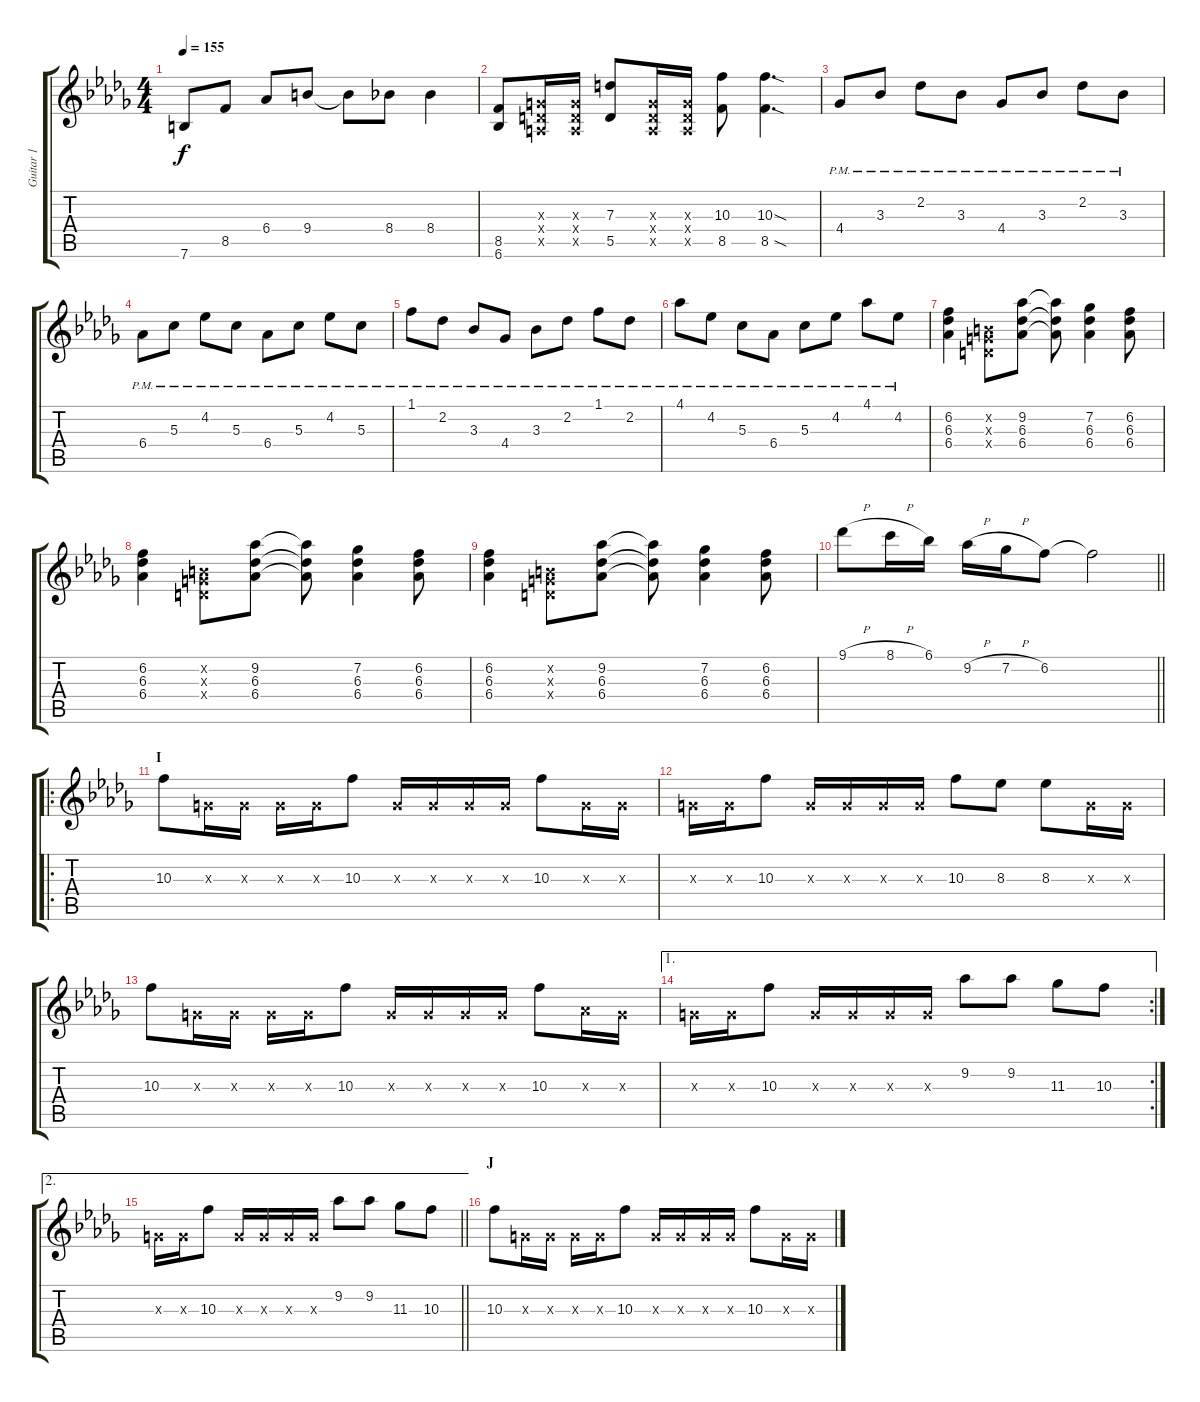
\track ("Guitar 1" "Guitar 1") {instrument distortionguitar}
\staff {score tabs}
\tuning (E4 B3 G3 D3 A2 E2) {hide}
\ts (4 4)
\tempo 155
\clef g2
\ks db
7.6.8{dy f} 8.5.8 6.4.8 9.4.8 9.4{t}.8 8.4.8 8.4.4 |
(8.5 6.6).8 (0.3{x} 0.4{x} 0.5{x}).16 (0.3{x} 0.4{x} 0.5{x}).16 (7.3 5.5).8 (0.3{x} 0.4{x} 0.5{x}).16 (0.3{x} 0.4{x} 0.5{x}).16 (10.3 8.5).8 (10.3{sod} 8.5{sod}).4{d} |
4.4{pm}.8 3.3{pm}.8 2.2{pm}.8 3.3{pm}.8 4.4{pm}.8 3.3{pm}.8 2.2{pm}.8 3.3{pm}.8 |
6.4{pm}.8 5.3{pm}.8 4.2{pm}.8 5.3{pm}.8 6.4{pm}.8 5.3{pm}.8 4.2{pm}.8 5.3{pm}.8 |
1.1{pm}.8 2.2{pm}.8 3.3{pm}.8 4.4{pm}.8 3.3{pm}.8 2.2{pm}.8 1.1{pm}.8 2.2{pm}.8 |
4.1{pm}.8 4.2{pm}.8 5.3{pm}.8 6.4{pm}.8 5.3{pm}.8 4.2{pm}.8 4.1{pm}.8 4.2{pm}.8 |
(6.2 6.3 6.4).4 (0.2{x} 0.3{x} 0.4{x}).8 (9.2 6.3 6.4).8 (9.2{t} 6.3{t} 6.4{t}).8 (7.2 6.3 6.4).4 (6.2 6.3 6.4).8 |
(6.2 6.3 6.4).4 (0.2{x} 0.3{x} 0.4{x}).8 (9.2 6.3 6.4).8 (9.2{t} 6.3{t} 6.4{t}).8 (7.2 6.3 6.4).4 (6.2 6.3 6.4).8 |
(6.2 6.3 6.4).4 (0.2{x} 0.3{x} 0.4{x}).8 (9.2 6.3 6.4).8 (9.2{t} 6.3{t} 6.4{t}).8 (7.2 6.3 6.4).4 (6.2 6.3 6.4).8 |
\barLineRight lightlight
9.1{h}.8 8.1{h}.16 6.1.16 9.2{h}.16 7.2{h}.16 6.2.8 6.2{t}.2 |
\ro
\section ("" "I")
10.3.8 0.3{x}.16 0.3{x}.16 0.3{x}.16 0.3{x}.16 10.3.8 0.3{x}.16 0.3{x}.16 0.3{x}.16 0.3{x}.16 10.3.8 0.3{x}.16 0.3{x}.16 |
0.3{x}.16 0.3{x}.16 10.3.8 0.3{x}.16 0.3{x}.16 0.3{x}.16 0.3{x}.16 10.3.8 8.3.8 8.3.8 0.3{x}.16 0.3{x}.16 |
10.3.8 0.3{x}.16 0.3{x}.16 0.3{x}.16 0.3{x}.16 10.3.8 0.3{x}.16 0.3{x}.16 0.3{x}.16 0.3{x}.16 10.3.8 1.3{x}.16 0.3{x}.16 |
\ae 1
\rc 2
0.3{x}.16 0.3{x}.16 10.3.8 0.3{x}.16 0.3{x}.16 0.3{x}.16 0.3{x}.16 9.2.8 9.2.8 11.3.8 10.3.8 |
\ae 2
\barLineRight lightlight
0.3{x}.16 0.3{x}.16 10.3.8 0.3{x}.16 0.3{x}.16 0.3{x}.16 0.3{x}.16 9.2.8 9.2.8 11.3.8 10.3.8 |
\section ("" "J")
10.3.8 0.3{x}.16 0.3{x}.16 0.3{x}.16 0.3{x}.16 10.3.8 0.3{x}.16 0.3{x}.16 0.3{x}.16 0.3{x}.16 10.3.8 0.3{x}.16 0.3{x}.16
